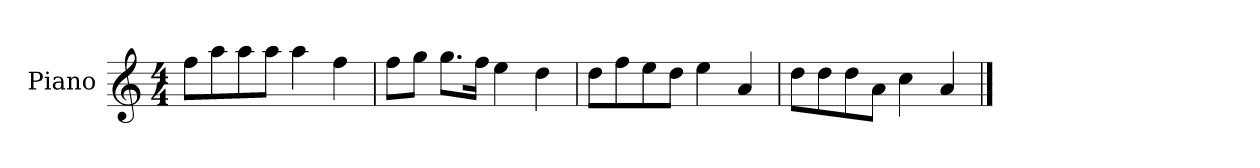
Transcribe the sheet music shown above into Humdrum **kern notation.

**kern
*part1
*staff1
*I"Piano
*I'P-no
*clefG2
*k[]
*M4/4
*MM90
=1
8ff\L
8aa\
8aa\
8aa\J
4aa\
4ff\
=2
8ff\L
8gg\J
8.gg\L
16ff\Jk
4ee\
4dd\
=3
8dd\L
8ff\
8ee\
8dd\J
4ee\
4a/
=4
8dd\L
8dd\
8dd\
8a\J
4cc\
4a/
==
*-
